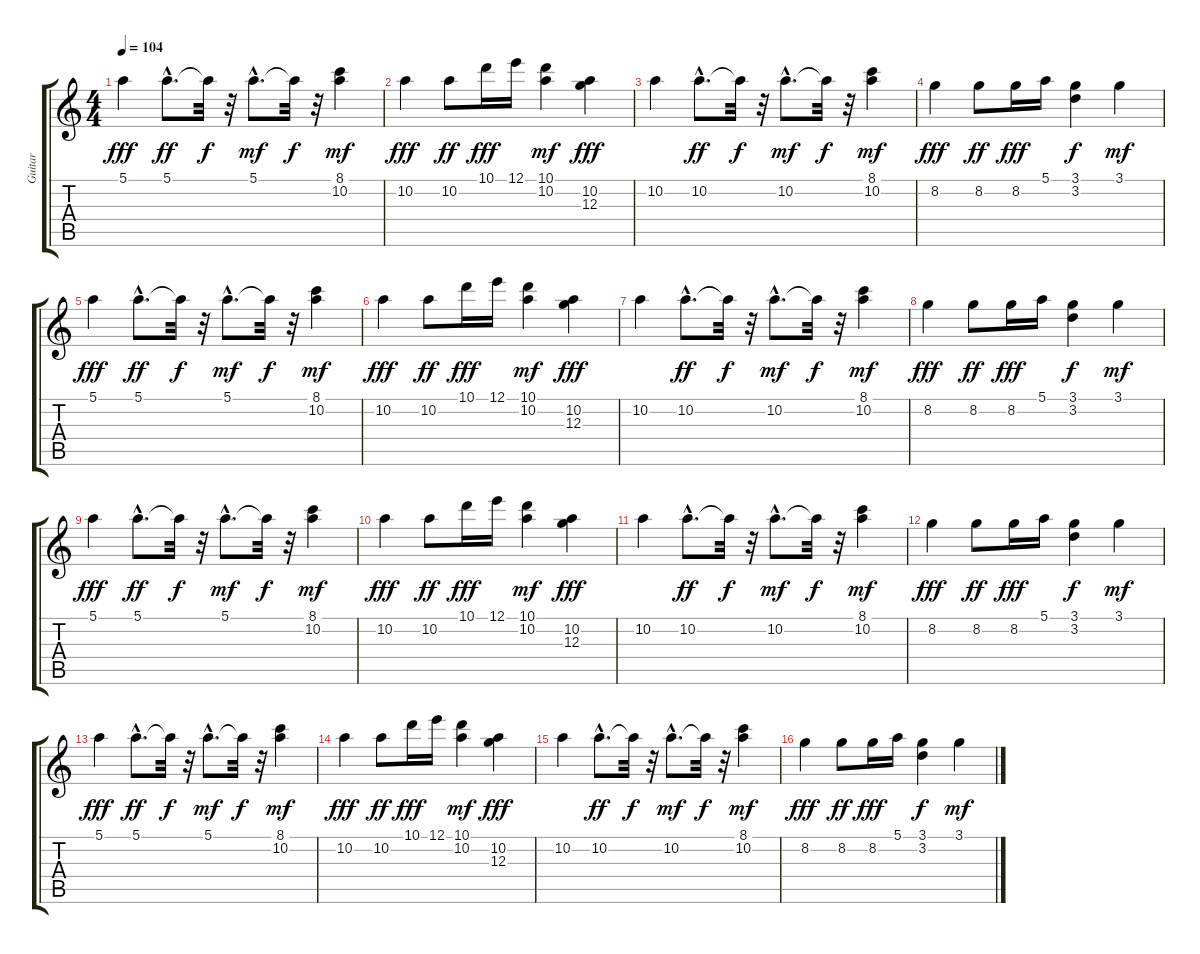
\track ("Guitar" "Guitar") {instrument electricguitarclean}
\staff {score tabs}
\tuning (E4 B3 G3 D3 A2 E2) {hide}
\ts (4 4)
\tempo 104
\clef g2
\ks c
5.1.4{dy fff volume 16 balance 8} 5.1{hac}.8{d dy ff} 5.1{t}.32{dy f} r.32 5.1{hac}.8{d dy mf} 5.1{t}.32{dy f} r.32 (8.1 10.2).4{dy mf} |
10.2.4{dy fff} 10.2.8{dy ff} 10.1.16{dy fff} 12.1.16 (10.1 10.2).4{dy mf} (10.2 12.3).4{dy fff} |
10.2.4 10.2{hac}.8{d dy ff} 10.2{t}.32{dy f} r.32 10.2{hac}.8{d dy mf} 10.2{t}.32{dy f} r.32 (8.1 10.2).4{dy mf} |
8.2.4{dy fff} 8.2.8{dy ff} 8.2.16{dy fff} 5.1.16 (3.1 3.2).4{dy f} 3.1.4{dy mf} |
5.1.4{dy fff volume 16 balance 8} 5.1{hac}.8{d dy ff} 5.1{t}.32{dy f} r.32 5.1{hac}.8{d dy mf} 5.1{t}.32{dy f} r.32 (8.1 10.2).4{dy mf} |
10.2.4{dy fff} 10.2.8{dy ff} 10.1.16{dy fff} 12.1.16 (10.1 10.2).4{dy mf} (10.2 12.3).4{dy fff} |
10.2.4 10.2{hac}.8{d dy ff} 10.2{t}.32{dy f} r.32 10.2{hac}.8{d dy mf} 10.2{t}.32{dy f} r.32 (8.1 10.2).4{dy mf} |
8.2.4{dy fff} 8.2.8{dy ff} 8.2.16{dy fff} 5.1.16 (3.1 3.2).4{dy f} 3.1.4{dy mf} |
5.1.4{dy fff volume 16 balance 8} 5.1{hac}.8{d dy ff} 5.1{t}.32{dy f} r.32 5.1{hac}.8{d dy mf} 5.1{t}.32{dy f} r.32 (8.1 10.2).4{dy mf} |
10.2.4{dy fff} 10.2.8{dy ff} 10.1.16{dy fff} 12.1.16 (10.1 10.2).4{dy mf} (10.2 12.3).4{dy fff} |
10.2.4 10.2{hac}.8{d dy ff} 10.2{t}.32{dy f} r.32 10.2{hac}.8{d dy mf} 10.2{t}.32{dy f} r.32 (8.1 10.2).4{dy mf} |
8.2.4{dy fff} 8.2.8{dy ff} 8.2.16{dy fff} 5.1.16 (3.1 3.2).4{dy f} 3.1.4{dy mf} |
5.1.4{dy fff volume 16 balance 8} 5.1{hac}.8{d dy ff} 5.1{t}.32{dy f} r.32 5.1{hac}.8{d dy mf} 5.1{t}.32{dy f} r.32 (8.1 10.2).4{dy mf} |
10.2.4{dy fff} 10.2.8{dy ff} 10.1.16{dy fff} 12.1.16 (10.1 10.2).4{dy mf} (10.2 12.3).4{dy fff} |
10.2.4 10.2{hac}.8{d dy ff} 10.2{t}.32{dy f} r.32 10.2{hac}.8{d dy mf} 10.2{t}.32{dy f} r.32 (8.1 10.2).4{dy mf} |
8.2.4{dy fff} 8.2.8{dy ff} 8.2.16{dy fff} 5.1.16 (3.1 3.2).4{dy f} 3.1.4{dy mf}
